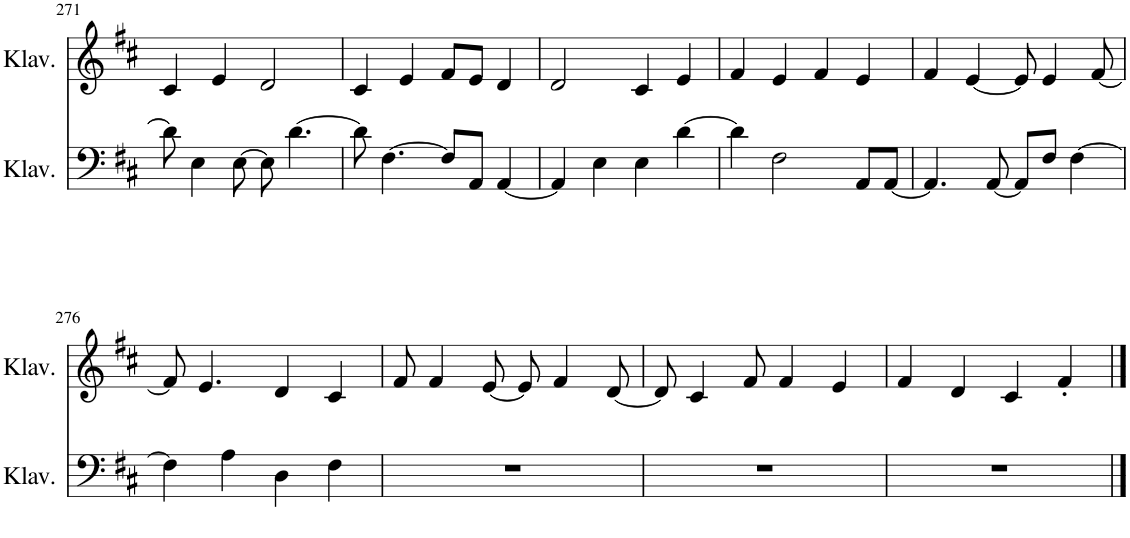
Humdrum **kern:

**kern	**kern
*part2	*part1
*staff2	*staff1
*I"Klavier	*I"Klavier
*I'Klav.	*I'Klav.
!!LO:PB:g=z
*clefF4	*clefG2
*k[f#c#]	*k[f#c#]
*M4/4	*M4/4
=271	=271
8d\]	4c#/
4E\	.
.	4e/
[8E\	.
8E\]	2d/
[4.d\	.
=272	=272
8d\]	4c#/
[4.F#\	.
.	4e/
8F#/L]	8f#/L
8AA/J	8e/J
[4AA/	4d/
=273	=273
4AA/]	2d/
4E\	.
4E\	4c#/
[4d\	4e/
=274	=274
4d\]	4f#/
2F#\	4e/
.	4f#/
8AA/L	4e/
[8AA/J	.
=275	=275
4.AA/]	4f#/
.	[4e/
[8AA/	.
8AA/L]	8e/]
8F#/J	4e/
[4F#\	.
.	[8f#/
!!LO:LB:g=z
=276	=276
4F#\]	8f#/]
.	4.e/
4A\	.
4D\	4d/
4F#\	4c#/
=277	=277
1r	8f#/
.	4f#/
.	[8e/
.	8e/]
.	4f#/
.	[8d/
=278	=278
1r	8d/]
.	4c#/
.	8f#/
.	4f#/
.	4e/
=279	=279
1r	4f#/
.	4d/
.	4c#/
.	4f#'/
==	==
*-	*-
